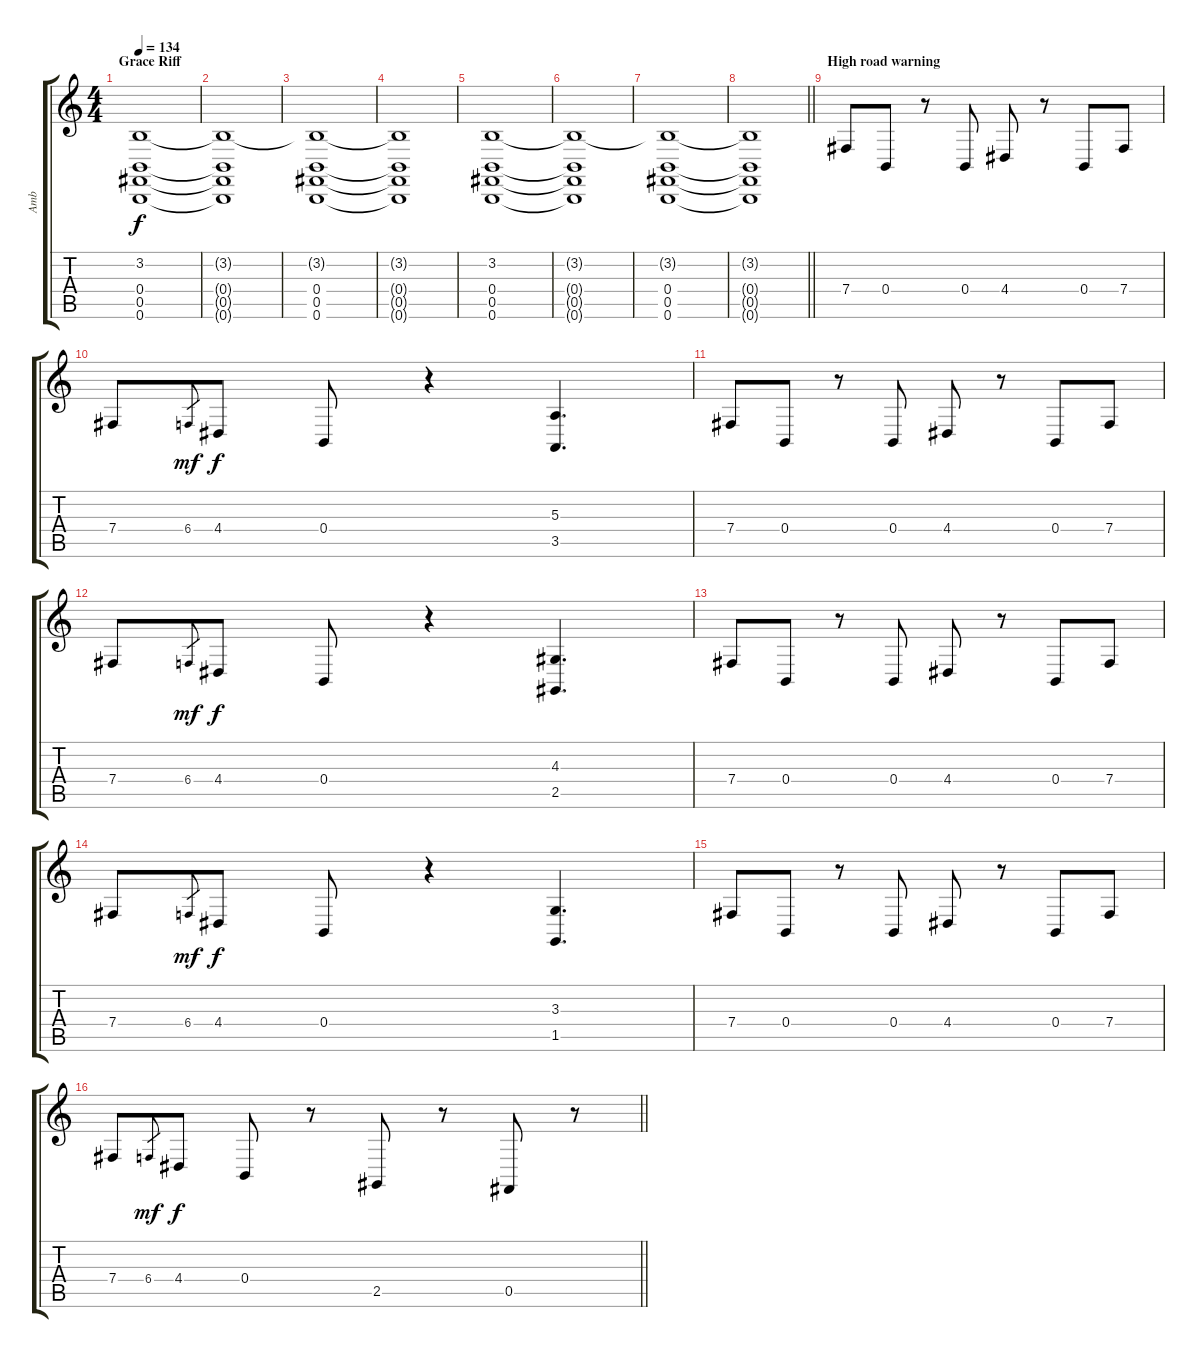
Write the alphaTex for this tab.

\track ("Amb" "Amb") {instrument brightacousticpiano}
\staff {score tabs}
\tuning (Db4 Ab3 E3 B2 Gb2 B1) {hide}
\ts (4 4)
\section ("" "Grace Riff")
\tempo 134
\clef g2
\ks c
(3.2 0.4 0.5 0.6).1{dy f} |
(3.2{t} 0.4{t} 0.5{t} 0.6{t}).1 |
(3.2{t} 0.4 0.5 0.6).1 |
(3.2{t} 0.4{t} 0.5{t} 0.6{t}).1 |
(3.2 0.4 0.5 0.6).1 |
(3.2{t} 0.4{t} 0.5{t} 0.6{t}).1 |
(3.2{t} 0.4 0.5 0.6).1 |
\barLineRight lightlight
(3.2{t} 0.4{t} 0.5{t} 0.6{t}).1 |
\section ("" "High road warning")
7.4.8 0.4.8 r.8 0.4.8 4.4.8 r.8 0.4.8 7.4.8 |
7.4.8 6.4.8{gr dy mf} 4.4.8{dy f} 0.4.8 r.4 (5.3 3.5).4{d} |
7.4.8 0.4.8 r.8 0.4.8 4.4.8 r.8 0.4.8 7.4.8 |
7.4.8 6.4.8{gr dy mf} 4.4.8{dy f} 0.4.8 r.4 (4.3 2.5).4{d} |
7.4.8 0.4.8 r.8 0.4.8 4.4.8 r.8 0.4.8 7.4.8 |
7.4.8 6.4.8{gr dy mf} 4.4.8{dy f} 0.4.8 r.4 (3.3 1.5).4{d} |
7.4.8 0.4.8 r.8 0.4.8 4.4.8 r.8 0.4.8 7.4.8 |
\barLineRight lightlight
7.4.8 6.4.8{gr dy mf} 4.4.8{dy f} 0.4.8 r.8 2.5.8 r.8 0.5.8 r.8
